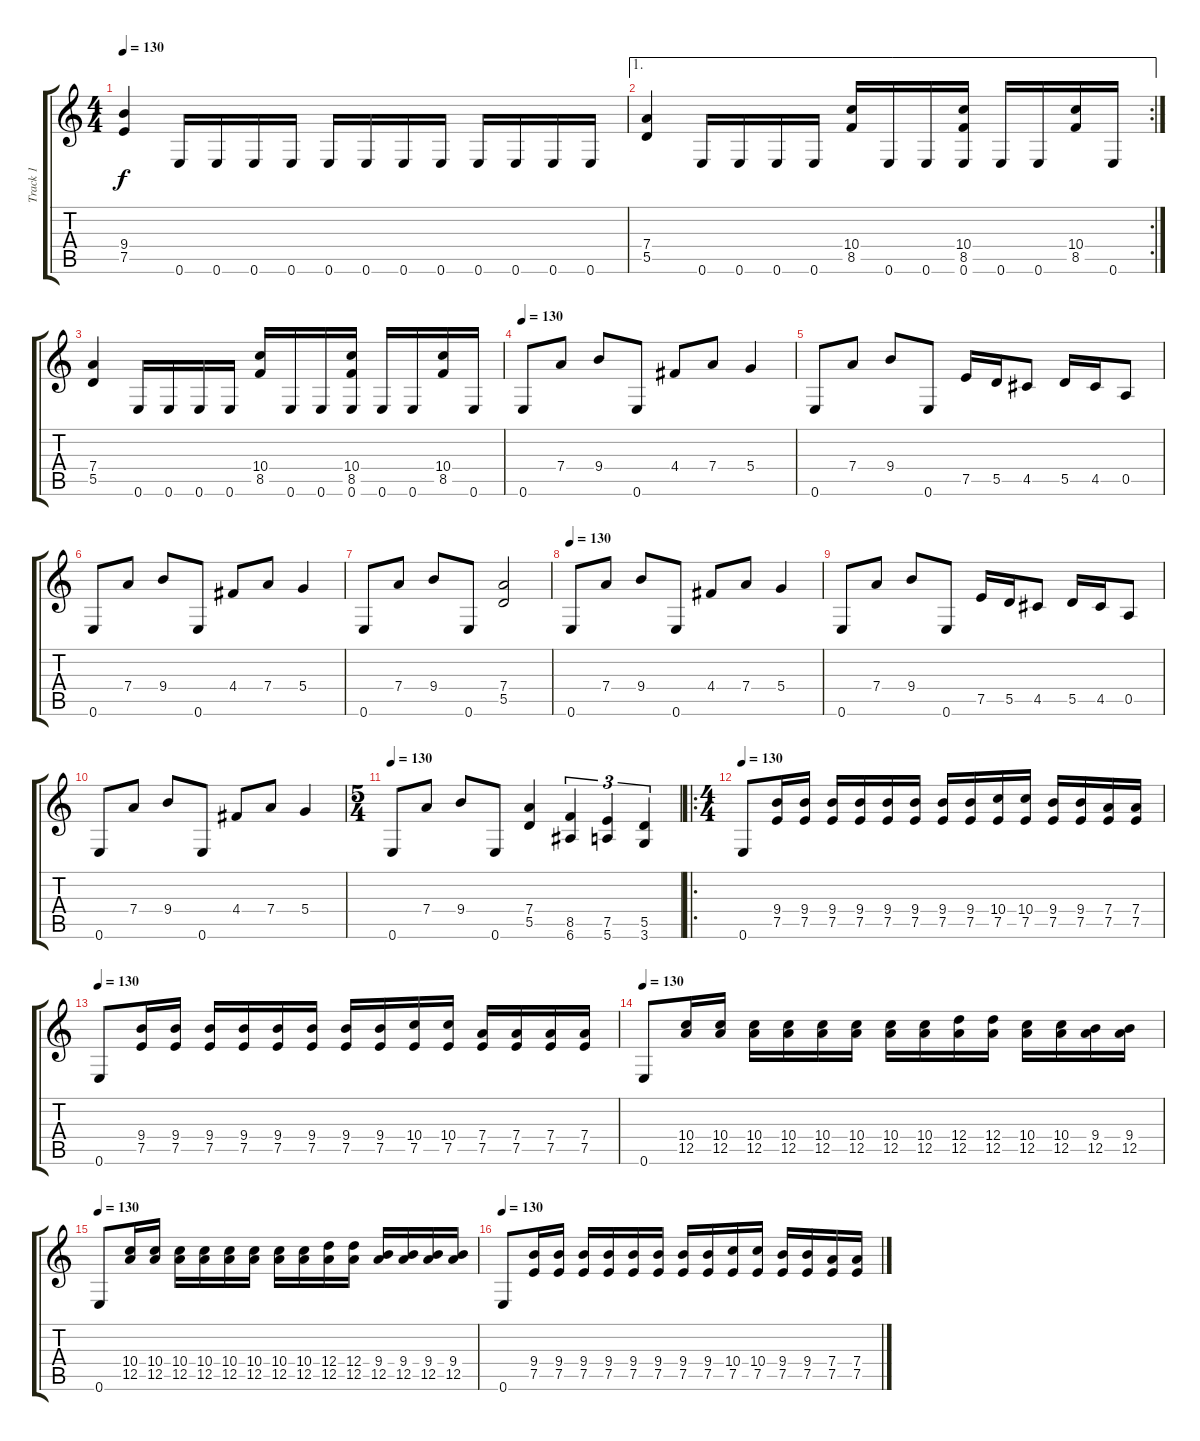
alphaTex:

\track ("Track 1" "Track 1") {instrument distortionguitar}
\staff {score tabs}
\tuning (E4 B3 G3 D3 A2 E2) {hide}
\ts (4 4)
\tempo 130
\clef g2
\ks c
(9.4 7.5).4{dy f} 0.6.16 0.6.16 0.6.16 0.6.16 0.6.16 0.6.16 0.6.16 0.6.16 0.6.16 0.6.16 0.6.16 0.6.16 |
\ae 1
\rc 2
(7.4 5.5).4 0.6.16 0.6.16 0.6.16 0.6.16 (10.4 8.5).16 0.6.16 0.6.16 (10.4 8.5 0.6).16 0.6.16 0.6.16 (10.4 8.5).16 0.6.16 |
(7.4 5.5).4 0.6.16 0.6.16 0.6.16 0.6.16 (10.4 8.5).16 0.6.16 0.6.16 (10.4 8.5 0.6).16 0.6.16 0.6.16 (10.4 8.5).16 0.6.16 |
\tempo 130
0.6.8 7.4.8 9.4.8 0.6.8 4.4.8 7.4.8 5.4.4 |
0.6.8 7.4.8 9.4.8 0.6.8 7.5.16 5.5.16 4.5.8 5.5.16 4.5.16 0.5.8 |
0.6.8 7.4.8 9.4.8 0.6.8 4.4.8 7.4.8 5.4.4 |
0.6.8 7.4.8 9.4.8 0.6.8 (7.4 5.5).2 |
\tempo 130
0.6.8 7.4.8 9.4.8 0.6.8 4.4.8 7.4.8 5.4.4 |
0.6.8 7.4.8 9.4.8 0.6.8 7.5.16 5.5.16 4.5.8 5.5.16 4.5.16 0.5.8 |
0.6.8 7.4.8 9.4.8 0.6.8 4.4.8 7.4.8 5.4.4 |
\ts (5 4)
\tempo 130
0.6.8 7.4.8 9.4.8 0.6.8 (7.4 5.5).4 (8.5 6.6).4{tu (3 2)} (7.5 5.6).4{tu (3 2)} (5.5 3.6).4{tu (3 2)} |
\ro
\ts (4 4)
\tempo 130
0.6.8 (9.4 7.5).16 (9.4 7.5).16 (9.4 7.5).16 (9.4 7.5).16 (9.4 7.5).16 (9.4 7.5).16 (9.4 7.5).16 (9.4 7.5).16 (10.4 7.5).16 (10.4 7.5).16 (9.4 7.5).16 (9.4 7.5).16 (7.4 7.5).16 (7.4 7.5).16 |
\tempo 130
0.6.8 (9.4 7.5).16 (9.4 7.5).16 (9.4 7.5).16 (9.4 7.5).16 (9.4 7.5).16 (9.4 7.5).16 (9.4 7.5).16 (9.4 7.5).16 (10.4 7.5).16 (10.4 7.5).16 (7.4 7.5).16 (7.4 7.5).16 (7.4 7.5).16 (7.4 7.5).16 |
\tempo 130
0.6.8 (10.4 12.5).16 (10.4 12.5).16 (10.4 12.5).16 (10.4 12.5).16 (10.4 12.5).16 (10.4 12.5).16 (10.4 12.5).16 (10.4 12.5).16 (12.4 12.5).16 (12.4 12.5).16 (10.4 12.5).16 (10.4 12.5).16 (9.4 12.5).16 (9.4 12.5).16 |
\tempo 130
0.6.8 (10.4 12.5).16 (10.4 12.5).16 (10.4 12.5).16 (10.4 12.5).16 (10.4 12.5).16 (10.4 12.5).16 (10.4 12.5).16 (10.4 12.5).16 (12.4 12.5).16 (12.4 12.5).16 (9.4 12.5).16 (9.4 12.5).16 (9.4 12.5).16 (9.4 12.5).16 |
\tempo 130
0.6.8 (9.4 7.5).16 (9.4 7.5).16 (9.4 7.5).16 (9.4 7.5).16 (9.4 7.5).16 (9.4 7.5).16 (9.4 7.5).16 (9.4 7.5).16 (10.4 7.5).16 (10.4 7.5).16 (9.4 7.5).16 (9.4 7.5).16 (7.4 7.5).16 (7.4 7.5).16
